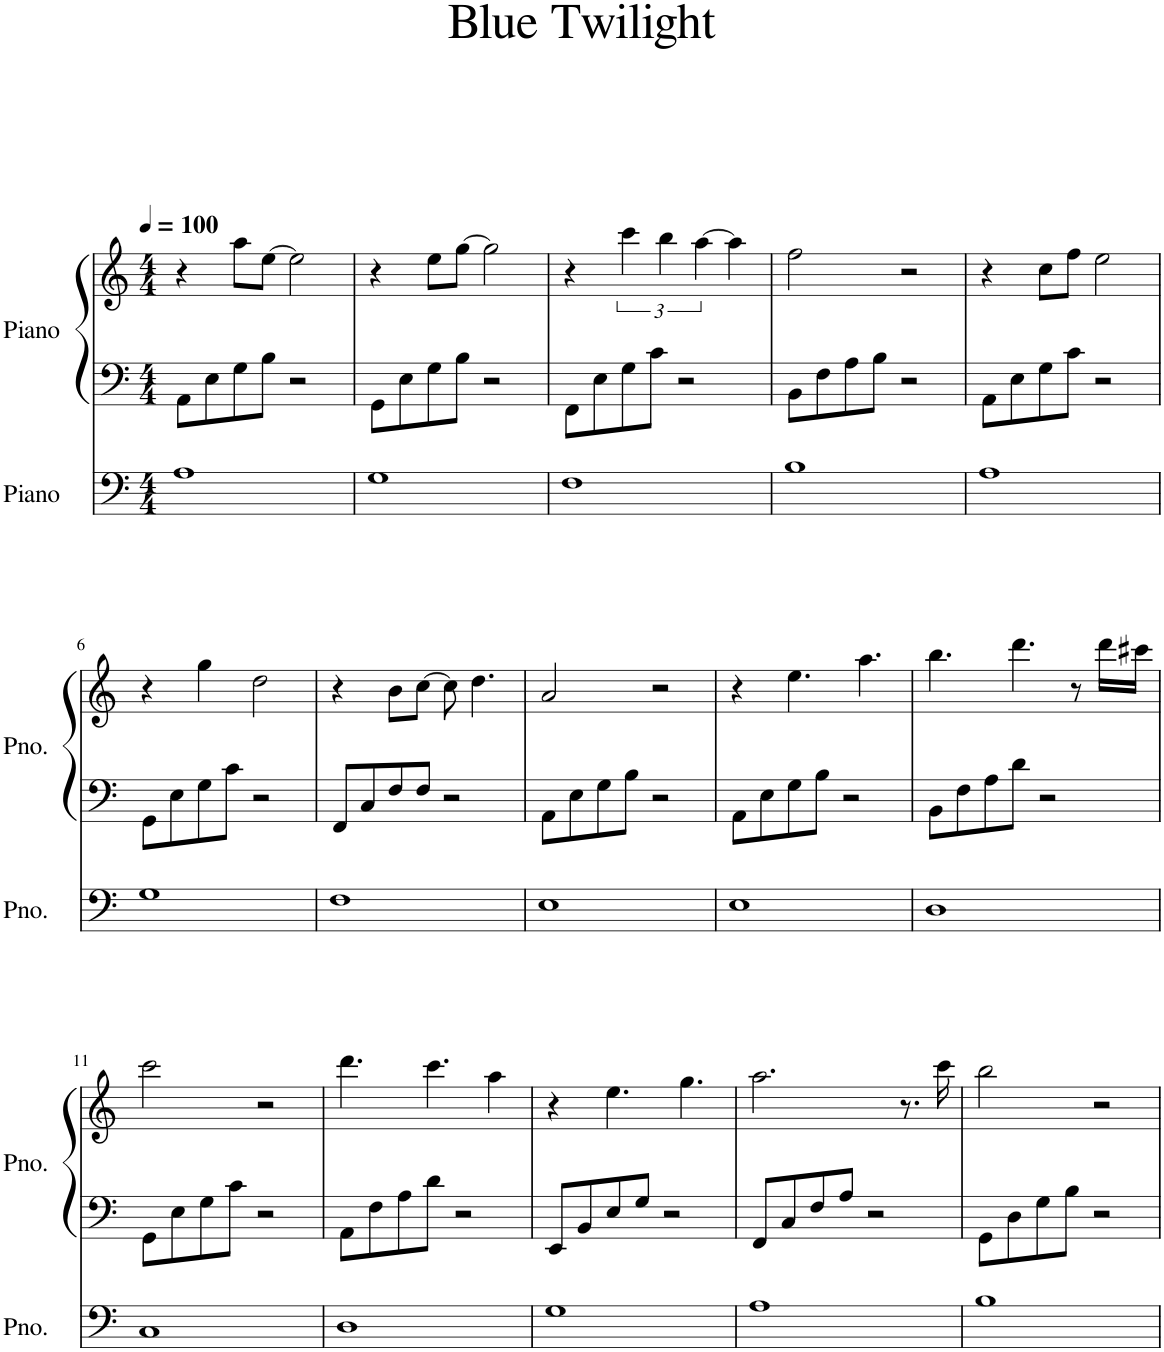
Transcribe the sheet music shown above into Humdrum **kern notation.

**kern	**kern	**kern
*part2	*part1	*part1
*staff3	*staff2	*staff1
*I"Piano	*I"Piano	*
*I'Pno.	*I'Pno.	*
*clefF4	*clefF4	*clefG2
*k[]	*k[]	*k[]
*M4/4	*M4/4	*M4/4
*MM100	*MM100	*MM100
=1	=1	=1
1A	8AA\L	4r
.	8E\	.
.	8G\	8aa\L
.	8B\J	[8ee\J
.	2r	2ee\]
=2	=2	=2
1G	8GG\L	4r
.	8E\	.
.	8G\	8ee\L
.	8B\J	[8gg\J
.	2r	2gg\]
=3	=3	=3
1F	8FF\L	4r
.	8E\	.
.	8G\	6ccc\
.	8c\J	.
.	.	6bb\
.	2r	.
.	.	[6aa\
.	.	4aa\]
=4	=4	=4
1B	8BB\L	2ff\
.	8F\	.
.	8A\	.
.	8B\J	.
.	2r	2r
=5	=5	=5
1A	8AA\L	4r
.	8E\	.
.	8G\	8cc\L
.	8c\J	8ff\J
.	2r	2ee\
!!LO:LB:g=z
=6	=6	=6
1G	8GG\L	4r
.	8E\	.
.	8G\	4gg\
.	8c\J	.
.	2r	2dd\
=7	=7	=7
1F	8FF/L	4r
.	8C/	.
.	8F/	8b\L
.	8F/J	[8cc\J
.	2r	8cc\]
.	.	4.dd\
=8	=8	=8
1E	8AA\L	2a/
.	8E\	.
.	8G\	.
.	8B\J	.
.	2r	2r
=9	=9	=9
1E	8AA\L	4r
.	8E\	.
.	8G\	4.ee\
.	8B\J	.
.	2r	.
.	.	4.aa\
=10	=10	=10
1D	8BB\L	4.bb\
.	8F\	.
.	8A\	.
.	8d\J	4.ddd\
.	2r	.
.	.	8r
.	.	16ddd\LL
.	.	16ccc#X\JJ
!!LO:LB:g=z
=11	=11	=11
1C	8GG\L	2ccc\
.	8E\	.
.	8G\	.
.	8c\J	.
.	2r	2r
=12	=12	=12
1D	8AA\L	4.ddd\
.	8F\	.
.	8A\	.
.	8d\J	4.ccc\
.	2r	.
.	.	4aa\
=13	=13	=13
1G	8EE/L	4r
.	8BB/	.
.	8E/	4.ee\
.	8G/J	.
.	2r	.
.	.	4.gg\
=14	=14	=14
1A	8FF/L	2.aa\
.	8C/	.
.	8F/	.
.	8A/J	.
.	2r	.
.	.	8.r
.	.	16ccc\
=15	=15	=15
1B	8GG\L	2bb\
.	8D\	.
.	8G\	.
.	8B\J	.
.	2r	2r
=	=	=
*-	*-	*-
